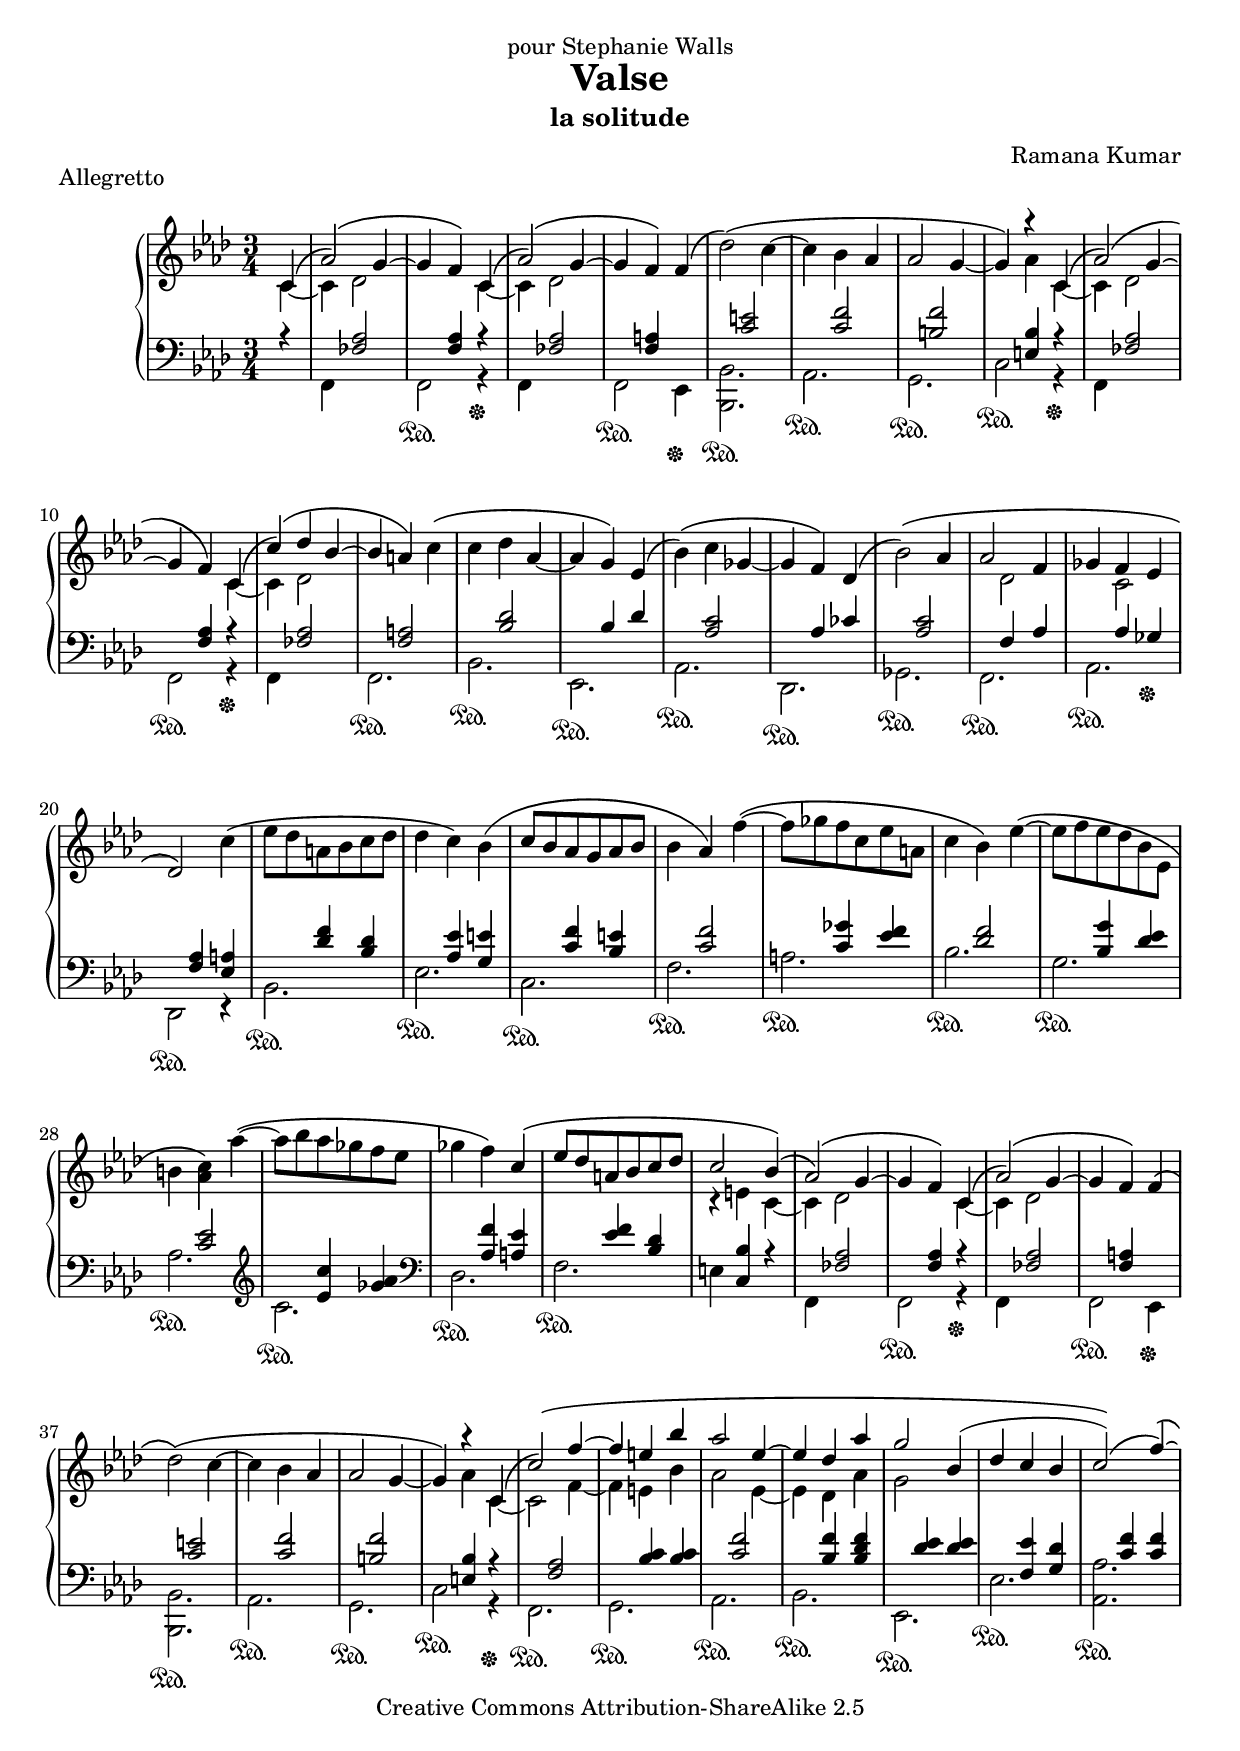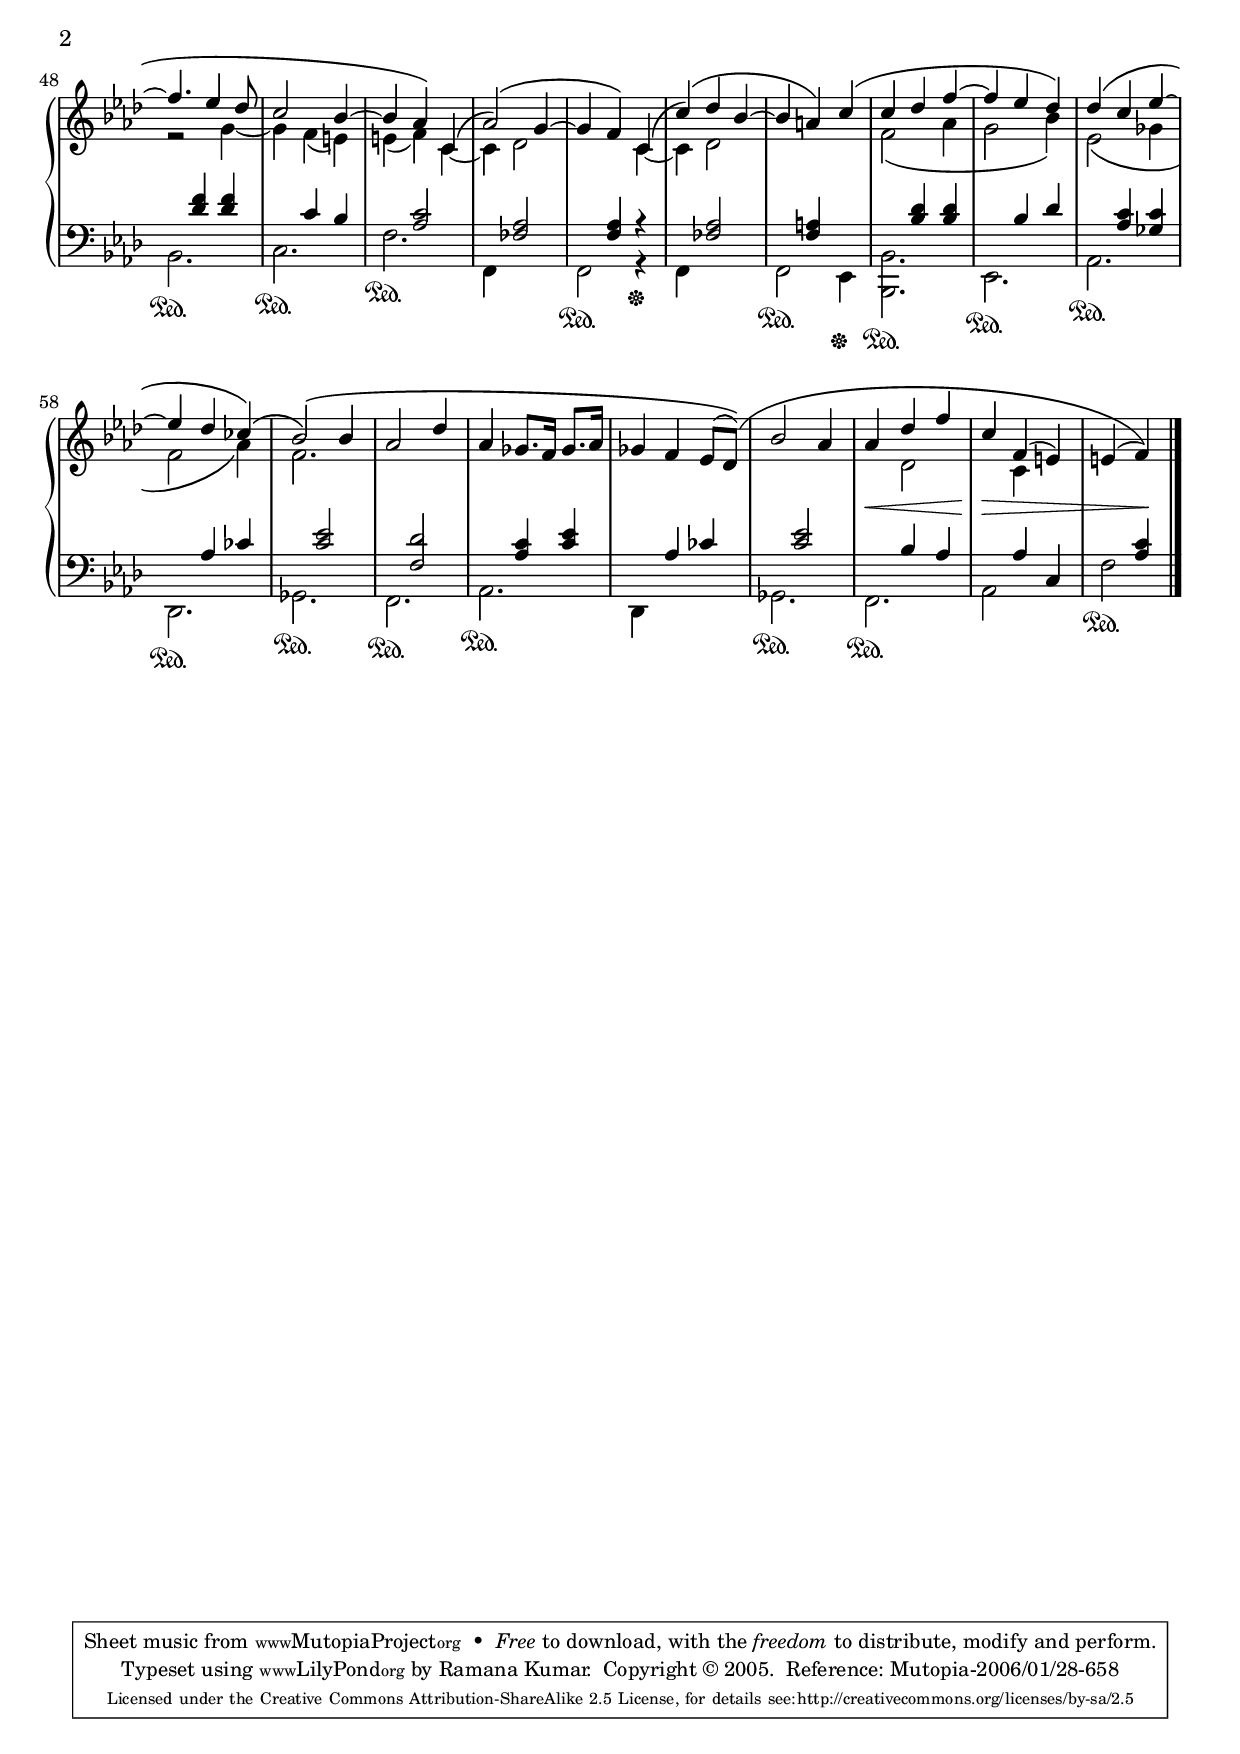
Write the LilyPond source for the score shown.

\version "2.6.5"

\header {
	title = "Valse"
	subtitle = "la solitude"
	composer = "Ramana Kumar"
	date = "2002"
	piece = "Allegretto"
	dedication = "pour Stephanie Walls"
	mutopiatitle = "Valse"
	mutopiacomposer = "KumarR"
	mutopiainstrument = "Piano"
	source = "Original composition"
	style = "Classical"
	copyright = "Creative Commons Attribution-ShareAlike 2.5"
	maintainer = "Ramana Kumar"
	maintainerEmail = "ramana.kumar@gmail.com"
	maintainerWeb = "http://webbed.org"
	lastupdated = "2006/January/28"

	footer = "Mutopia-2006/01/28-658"
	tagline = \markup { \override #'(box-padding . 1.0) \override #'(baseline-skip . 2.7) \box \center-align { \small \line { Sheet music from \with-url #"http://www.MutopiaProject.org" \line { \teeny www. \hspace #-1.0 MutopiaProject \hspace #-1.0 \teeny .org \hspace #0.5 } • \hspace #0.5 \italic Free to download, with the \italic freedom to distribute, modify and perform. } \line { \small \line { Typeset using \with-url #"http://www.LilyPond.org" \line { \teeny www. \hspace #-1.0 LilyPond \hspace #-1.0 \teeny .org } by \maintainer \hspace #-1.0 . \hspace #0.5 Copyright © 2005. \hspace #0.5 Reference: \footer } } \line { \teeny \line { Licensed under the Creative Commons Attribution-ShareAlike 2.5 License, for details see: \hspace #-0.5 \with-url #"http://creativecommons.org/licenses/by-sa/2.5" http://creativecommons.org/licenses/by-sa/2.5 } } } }
}

\score {
	\context PianoStaff <<
		\context Staff = right <<
			\clef treble
			\key f \minor
			\time 3/4
			{
				\partial 4*1 << {\phrasingSlurUp c'4\(} \\ {c'4 ~} >> |
				<< {aes'2\)\( g'4 ~} \\ {c'4 des'2} >> |
				<< {g'4 f'\) c'4\(} \\ {s2 c'4 ~} >> |
				<< {aes'2\)\( g'4 ~} \\ {c'4 des'2} >> |
				<< {g'4 f'\)} \\ {s2} >> f'4\( |
				des''2\)\( c''4 ~ |
				c''4 bes' aes' |
				aes'2 g'4 ~ |
				g'4\) << {\phrasingSlurUp r4 c'4\(} \\ {aes' c' ~} >> |
				<< {aes'2\)\( g'4 ~} \\ {c'4 des'2} >> |
				<< {g'4 f'\) c'4\(} \\ {s2 c'4 ~} >> |
				<< {c''4\)\( des'' bes' ~} \\ {c'4 des'2} >> |
				<< {bes'4 a'\)} \\ {s2} >> c''4\( |
				c''4 des'' aes' ~ |
				aes' g'\) ees'\( |
				bes'4\)\( c'' ges' ~ |
				ges'4 f'\) des'\( |
				bes'2\)\( aes'4 |
				<< {aes'2 f'4} \\ {s4 des'2} >> |
				ges'4 << {f'4 ees'} \\ {c'2} >> |
				des'2\) c''4\( |
				ees''8 des'' a' bes' c'' des'' |
				des''4 c''\) bes'\( |
				c''8 bes' aes' g' aes' bes' |
				bes'4 aes'\) f'' ~\( |
				f''8 ges'' f'' c'' ees'' a' |
				c''4 bes'\) ees'' ~\( |
				ees''8 f'' ees'' des'' bes' ees' |
				b'4 <aes' c''>\) aes'' ~\( |
				aes''8 bes'' aes'' ges'' f'' ees'' |
				ges''4 f''\) << {\phrasingSlurUp c''\(} \\ {s4} >> |
				<< {ees''8 des'' a' bes' c'' des''} \\ {s2.} >> |
				<< {c''2 bes'4\)\(} \\ {r4 e' c' ~} >> |
				<< {aes'2\)\( g'4 ~} \\ {c'4 des'2 } >>|
				<< {g'4 f'\) c'4\(} \\ {s2 c'4 ~} >> |
				<< {aes'2\)\( g'4 ~} \\ {c'4 des'2} >> |
				<< {g'4 f'\)} \\ {s2} >> f'4\( |
				des''2\)\( c''4 ~ |
				c''4 bes' aes' |
				aes'2 g'4 ~ |
				g'4\) << {r4 \phrasingSlurUp  c'4\(} \\ {aes' c' ~} >> |
				<< {c''2\)\( f''4 ~} \\ {c'2 f'4 ~} >> |
				<< {f''4 e'' bes''} \\ {f'4 e' bes'} >> |
				<< {aes''2 ees''4 ~} \\ {aes'2 ees'4 ~} >> |
				<< {ees''4 des'' aes''} \\ {ees'4 des' aes'} >> |
				<< {g''2 bes'4(} \\ {g'2 s4} >> |
				<< {des''4 c'' bes'} \\ {s2.} >> |
				<< {c''2)\)\( f''4 ~\)\(} \\ {s2.} >> |
				<< {f''4. ees''4 des''8} \\ {r2 g'4 ~} >> |
				<< {c''2 bes'4 ~} \\ {g'4 f'( e')} >> |
				<< {bes'4 aes'\) c'\(} \\ {e'4( f') c' ~} >> |
				<< {aes'2\)\( g'4 ~} \\ {c'4 des'2} >> |
				<< {g'4 f'\) c'4\(} \\ {s2 c'4 ~} >> |
				<< {c''4\)\( des'' bes' ~} \\ {c'4 des'2} >>|
				<< {bes'4 a'\) c''\(} \\ {s2.} >> |
				<< {c''4 des'' f'' ~} \\ {\phrasingSlurDown f'2\( aes'4} >> |
				<< {f''4 ees'' des''\)} \\ {g'2 bes'4\)} >> |
				<< {des''4\( c'' ees'' ~} \\ {ees'2\( ges'4} >> |
				<< {ees''4 des''4 ces''\)\(} \\ {f'2 aes'4\)}  >> |
				<< {bes'2\)\( bes'4} \\ {f'2.} >> |
				<< {aes'2 des''4} \\ {s2.} >> |
				<< {aes'4 ges'8. f'16 ges'8. aes'16} \\ {s2.} >> |
				<< {ges'4 f' ees'8( des')\)\(} \\ {s2.} >> |
				<< {bes'2 aes'4} \\ {s2.} >> |
				<< {\override DynamicLineSpanner #'padding = #2 aes'4\< des''4 f''} \\ {s4 des'2} >> |
				<< {c''4\!\> f'4( e')} \\ {s4 c' s} >> |
				\partial 4*2 << {e'4( f')\!\) \bar "|."} \\ {s2} >>
			}
		>>
		\context Staff = left <<
			\clef bass
			\key f \minor
			\time 3/4
			<< {
				\partial 4*1 r4 |
				s4 <fes aes>2 |
				s4 <f aes> r\sustainUp |
				s4 <fes aes>2 |
				s4 <f a> s\sustainUp |
				s4 <c' e'>2 |
				s4 <c' f'>2 |
				s4 <b f'>2 |
				s4 <e bes> r\sustainUp |
				s4 <fes aes>2 |
				s4 <f aes> r\sustainUp |
				s4 <fes aes>2 |
				s4 <f a>2 |
				s4 <bes des'>2 |
				s4 bes des' |
				s4 <aes c'>2 |
				s4 aes ces' |
				s4 <aes c'>2 |
				s4 f aes |
				s4 aes ges\sustainUp |
				s4 <f aes> <ees a> |
				s4 <des' f'> <bes des'> |
				s4 <aes ees'> <g e'> |
				s4 <c' f'> <bes e'> |
				s4 <c' f'>2 |
				s4 <c' ges'> <ees' f'> |
				s4 <des' f'>2 |
				s4 <bes g'> <des' ees'> |
				s4 <c' ees'>2 |
				\clef treble s4 <ees' c''> <ges' aes'> |
				\clef bass s4 <aes f'> <a ees'> |
				s4 <ees' f'> <bes des'> |
				s4 <c bes> r |
				s4 <fes aes>2 |
				s4 <f aes> r\sustainUp |
				s4 <fes aes>2 |
				s4 <f a> s\sustainUp |
				s4 <c' e'>2 |
				s4 <c' f'>2 |
				s4 <b f'>2 |
				s4 <e bes> r\sustainUp |
				s4 <f aes>2 |
				s4 <bes c'> <bes c'> |
				s4 <c' f'>2 |
				s4 <bes f'> <bes des' f'> |
				s4 <des' ees'> <des' ees'> |
				s4 <f ees'> <g des'> |
				s4 <c' f'> <c' f'> |
				s4 <des' f'> <des' f'> |
				s4 c' bes |
				s4 <aes c'>2 |
				s4 <fes aes>2 |
				s4 <f aes> r\sustainUp |
				s4 <fes aes>2 |
				s4 <f a> s\sustainUp |
				s4 <bes des'> <bes des'> |
				s4 bes des' |
				s4 <aes c'> <ges c'> |
				s4 aes ces' |
				s4 <c' ees'>2 |
				s4 <f des'>2 |
				s4 <aes c'> <c' ees'> |
				s4 aes ces' |
				s4 <c' ees'>2 |
				s4 bes aes |
				s4 aes c
				\partial 4*2 s4 <aes c'> \bar "|."
			} \\
			{
				\partial 4*1 s4 |
				f,4 s2 |
				f,2\sustainDown r4 |
				f,4 s2 |
				f,2\sustainDown ees,4 |
				<bes,, bes,>2.\sustainDown |
				aes,2.\sustainDown |
				g,2.\sustainDown |
				c2\sustainDown r4 |
				f,4 s2 |
				f,2\sustainDown r4 |
				f,4 s2 |
				f,2.\sustainDown |
				bes,2.\sustainDown |
				ees,2.\sustainDown |
				aes,2.\sustainDown |
				des,2.\sustainDown |
				ges,2.\sustainDown |
				f,2.\sustainDown |
				aes,2.\sustainDown |
				des,2\sustainDown r4 |
				bes,2.\sustainDown |
				ees2.\sustainDown |
				c2.\sustainDown |
				f2.\sustainDown |
				a2.\sustainDown |
				bes2.\sustainDown |
				g2.\sustainDown |
				aes2.\sustainDown |
				c'2.\sustainDown |
				des2.\sustainDown |
				f2.\sustainDown |
				e4 s2 |
				f,4 s2 |
				f,2\sustainDown r4 |
				f,4 s2 |
				f,2\sustainDown ees,4 |
				<bes,, bes,>2.\sustainDown |
				aes,2.\sustainDown |
				g,2.\sustainDown |
				c2\sustainDown r4 |
				f,2.\sustainDown |
				g,2.\sustainDown |
				aes,2.\sustainDown |
				bes,2.\sustainDown |
				ees,2.\sustainDown |
				ees2.\sustainDown |
				<aes, aes>2.\sustainDown |
				bes,2.\sustainDown |
				c2.\sustainDown |
				f2.\sustainDown |
				f,4 s2 |
				f,2\sustainDown r4 |
				f,4 s2 |
				f,2\sustainDown ees,4 |
				<bes,, bes,>2.\sustainDown |
				ees,2.\sustainDown |
				aes,2.\sustainDown |
				des,2.\sustainDown |
				ges,2.\sustainDown |
				f,2.\sustainDown |
				aes,2.\sustainDown |
				des,4 s2 |
				ges,2.\sustainDown
				f,2.\sustainDown |
				aes,2 s4
				\partial 4*2 f2\sustainDown \bar "|."
			} >>
		>>
	>>
	\layout {
	}
	\midi {
		\tempo 4=92
		\context {
			\Voice
			\remove "Dynamic_performer"
			\remove "Span_dynamic_performer"
			\remove "Piano_pedal_performer"
		}
	}
}

